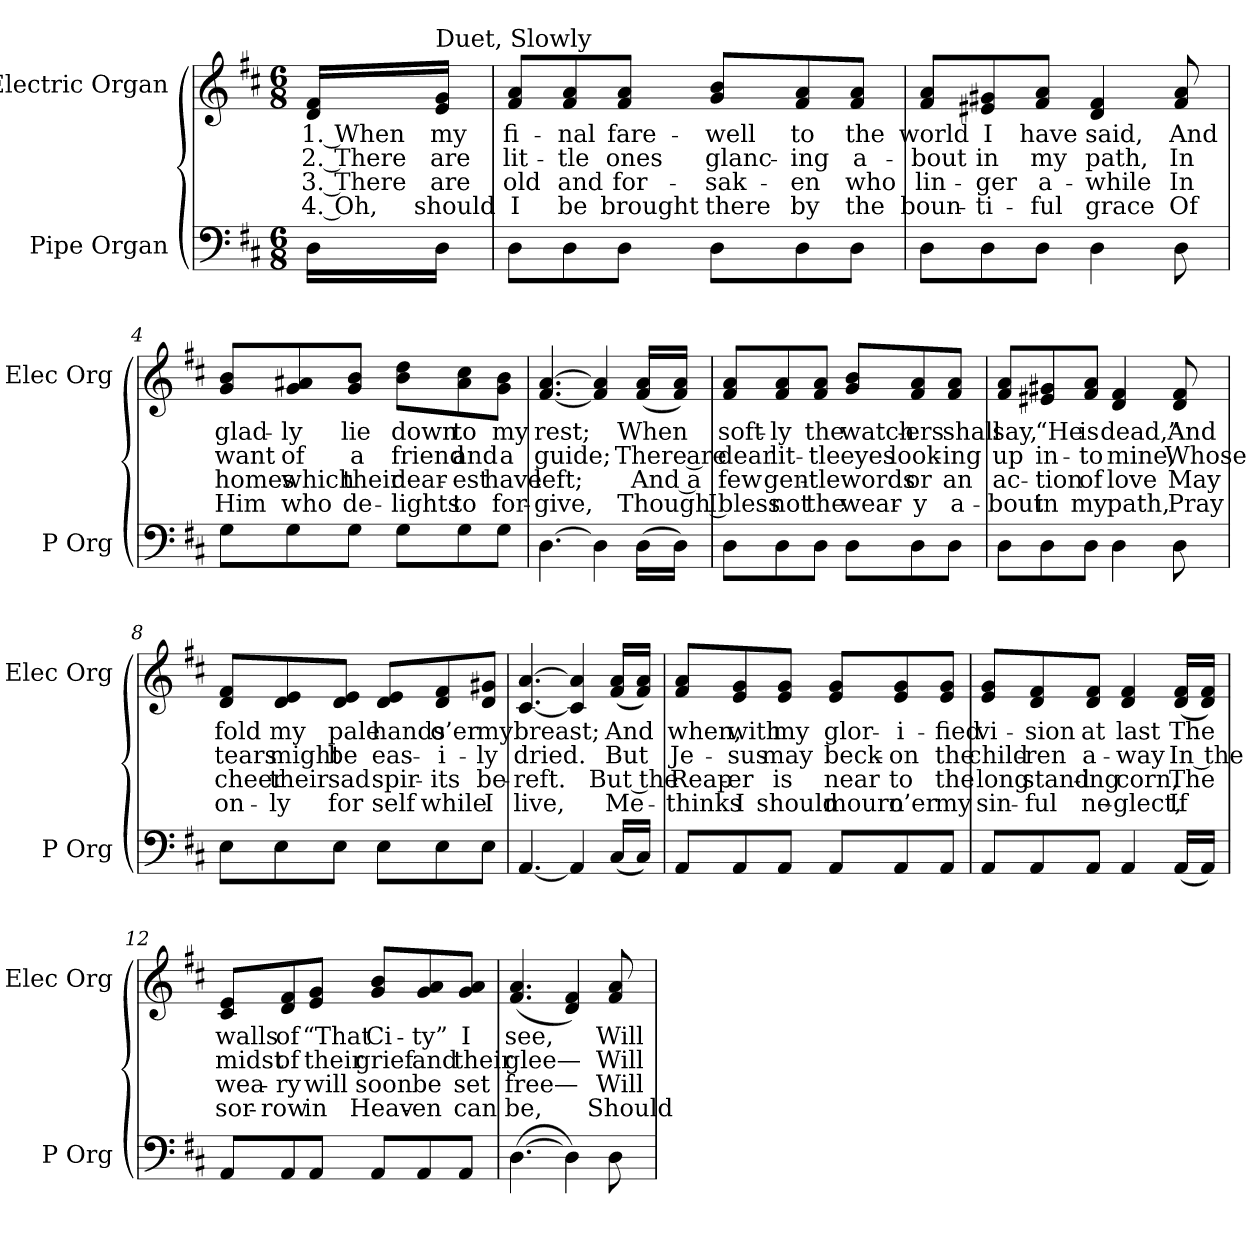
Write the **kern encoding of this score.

**kern	**text	**kern	**text	**text	**text	**text
*part2	*part2	*part1	*part1	*part1	*part1	*part1
*staff2	*staff2	*staff1	*staff1	*staff1	*staff1	*staff1
*I"Pipe Organ	*	*I"Electric Organ	*	*	*	*
*I'P Org	*	*I'Elec Org	*	*	*	*
*clefF4	*	*clefG2	*	*	*	*
*k[f#c#]	*	*k[f#c#]	*	*	*	*
*D:	*	*D:	*	*	*	*
*M6/8	*	*M6/8	*	*	*	*
=1	=1	=1	=1	=1	=1	=1
16D\LL	.	16d/ 16f#/LL	1. When	2. There	3. There	4. Oh,
!	!	!LO:TX:t=Duet, Slowly	!	!	!	!
16D\JJ	.	16e/ 16g/JJ	my	are	are	should
=2	=2	=2	=2	=2	=2	=2
8D\L	.	8f#/ 8a/L	fi-	lit-	old	I
8D\	.	8f#/ 8a/	-nal	-tle	and	be
8D\J	.	8f#/ 8a/J	fare-	ones	for-	brought
8D\L	.	8g/ 8b/L	-well	glanc-	-sak-	there
8D\	.	8f#/ 8a/	to	-ing	-en	by
8D\J	.	8f#/ 8a/J	the	a-	who	the
=3	=3	=3	=3	=3	=3	=3
8D\L	.	8f#/ 8a/L	world	-bout	lin-	boun-
8D\	.	8e#X/ 8g#X/	I	in	-ger	-ti-
8D\J	.	8f#/ 8a/J	have	my	a-	-ful
4D	.	4d 4f#	said,	path,	-while	grace
8D	.	8f# 8a	And	In	In	Of
=4	=4	=4	=4	=4	=4	=4
8G\L	.	8g/ 8b/L	glad-	want	homes	Him
8G\	.	8g/ 8a#X/	-ly	of	which	who
8G\J	.	8g/ 8b/J	lie	a	their	de-
8G\L	.	8b\ 8dd\L	down	friend	dear-	-lights
8G\	.	8a#\ 8cc#\	to	and	-est	to
8G\J	.	8g\ 8b\J	my	a	have	for-
=5	=5	=5	=5	=5	=5	=5
[4.D	.	[4.f# [4.a	rest;	guide;	left;	-give,
4D]	.	4f#] 4a]	.	.	.	.
(16D\LL	.	(16f#/ 16a/LL	When	There are	And a	Though I
16D\JJ)	.	16f#/ 16a/JJ)	.	.	.	.
=6	=6	=6	=6	=6	=6	=6
8D\L	.	8f#/ 8a/L	soft-	dear	few	bless
8D\	.	8f#/ 8a/	-ly	lit-	gen-	not
8D\J	.	8f#/ 8a/J	the	-tle	-tle	the
8D\L	.	8g/ 8b/L	watch-	eyes	words	wear-
8D\	.	8f#/ 8a/	-ers	look-	or	-y
8D\J	.	8f#/ 8a/J	shall	-ing	an	a-
=7	=7	=7	=7	=7	=7	=7
8D\L	.	8f#/ 8a/L	say,	up	ac-	-bout
8D\	.	8e#X/ 8g#X/	“He	in-	-tion	in
8D\J	.	8f#/ 8a/J	is	-to	of	my
4D	.	4d 4f#	dead,”	mine,	love	path,
8D	.	8d 8f#	And	Whose	May	Pray
=8	=8	=8	=8	=8	=8	=8
8E\L	.	8d/ 8f#/L	fold	tears	cheer	on-
8E\	.	8d/ 8e/	my	might	their	-ly
8E\J	.	8d/ 8e/J	pale	be	sad	for
8E\L	.	8d/ 8e/L	hands	eas-	spir-	self
8E\	.	8d/ 8f#/	o’er	-i-	-its	while
8E\J	.	8d/ 8g#X/J	my	-ly	be-	I
=9	=9	=9	=9	=9	=9	=9
[4.AA	.	[4.c# [4.a	breast;	dried.	-reft.	live,
4AA]	.	4c#] 4a]	.	.	.	.
(16C#/LL	.	(16f#/ 16a/LL	And	But	But the	Me-
16C#/JJ)	.	16f#/ 16a/JJ)	.	.	.	.
=10	=10	=10	=10	=10	=10	=10
8AA/L	.	8f#/ 8a/L	when,	Je-	Reap-	-thinks
8AA/	.	8e/ 8g/	with	-sus	-er	I
8AA/J	.	8e/ 8g/J	my	may	is	should
8AA/L	.	8e/ 8g/L	glor-	beck-	near	mourn
8AA/	.	8e/ 8g/	-i-	-on	to	o’er
8AA/J	.	8e/ 8g/J	-fied	the	the	my
=11	=11	=11	=11	=11	=11	=11
8AA/L	.	8e/ 8g/L	vi-	child-	long	sin-
8AA/	.	8d/ 8f#/	-sion	-ren	stand-	-ful
8AA/J	.	8d/ 8f#/J	at	a-	-ing	ne-
4AA	.	4d 4f#	last	-way	corn,	-glect,
(16AA/LL	.	(16d/ 16f#/LL	The	In the	The	If
16AA/JJ)	.	16d/ 16f#/JJ)	.	.	.	.
=12	=12	=12	=12	=12	=12	=12
8AA/L	.	8c#/ 8e/L	walls	midst	wea-	sor-
8AA/	.	8d/ 8f#/	of	of	-ry	-row
8AA/J	.	8e/ 8g/J	“That	their	will	in
8AA/L	.	8g/ 8b/L	Ci-	grief	soon	Heav-
8AA/	.	8g/ 8a/	-ty”	and	be	-en
8AA/J	.	8g/ 8a/J	I	their	set	can
=13	=13	=13	=13	=13	=13	=13
([4.D	.	(4.f# 4.a	see,	glee—	free—	be,
4D])	.	4d 4f#)	.	.	.	.
8D	.	8f# 8a	Will	Will	Will	Should
=	=	=	=	=	=	=
*-	*-	*-	*-	*-	*-	*-
